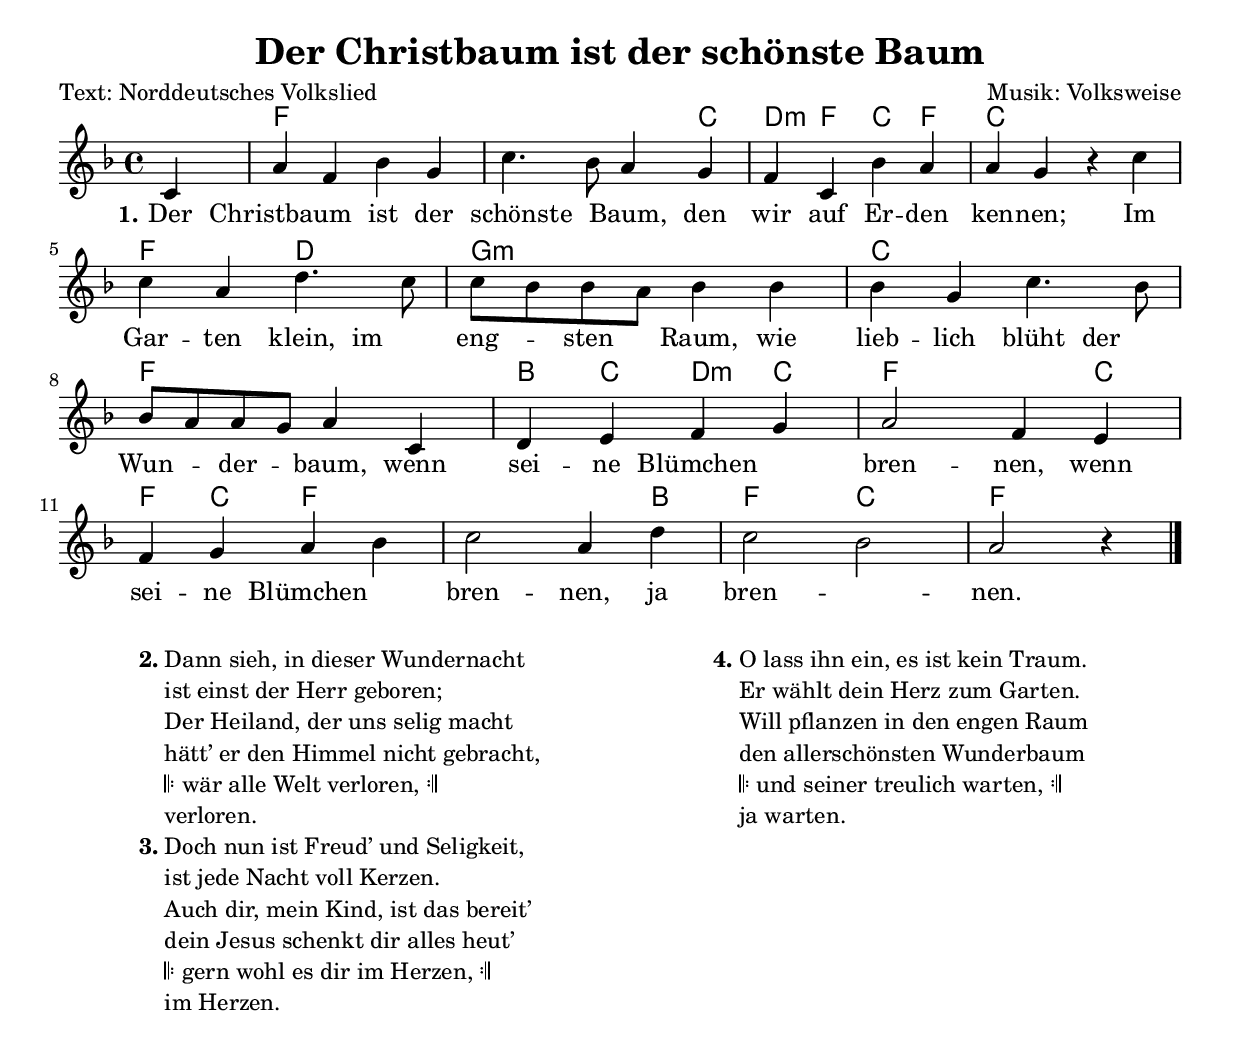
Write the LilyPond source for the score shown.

\version "2.12.3"
\header {
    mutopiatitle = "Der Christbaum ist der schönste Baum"
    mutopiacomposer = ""
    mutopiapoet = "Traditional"
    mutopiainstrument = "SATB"
    date = "19th century"
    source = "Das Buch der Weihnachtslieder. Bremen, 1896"
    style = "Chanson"
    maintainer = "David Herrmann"
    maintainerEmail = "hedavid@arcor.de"
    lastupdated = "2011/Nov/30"
    title = "Der Christbaum ist der schönste Baum"
    poet = "Text: Norddeutsches Volkslied"
    composer = "Musik: Volksweise"
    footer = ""
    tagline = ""
    id = "84784a0153ca7d5c98a186c76c4601691d4e435c"
}

\include "deutsch.ly"
\include "default.ly"

verseeins= \lyricmode {
	\set stanza = #"1."
	Der Christbaum2 ist4 der4 schöns -- te Baum,
	den wir auf Er -- den ken -- nen; ___
	Im Gar -- ten klein, im eng -- sten Raum,
	wie lieb -- lich blüht der Wun -- der -- baum,
	wenn sei -- ne Blümchen2 bren2 -- nen,4
	wenn sei -- ne Blümchen2 bren2 -- nen,4 ja bren1 -- nen.2.
}

Akkorde = \chords {
	\germanChords
	\set chordChanges = ##t
	\partial 4
	s4
	f f f f
	f4. f8 f4 c
	d:m f c f
	c c s c
	f f d4. d8
	g8:m g:m g:m g:m g4:m g:m
	c c c4. c8
	f f f f f4 f
	b c d:m c
	f2 f4 c
	f c f f
	f2 f4 b
	f2 c
	f s4
}

Melodie =
	\relative c' {
	\clef "treble"
	\key f \major
	\time 4/4
	\partial 4
	c4 |
	a' f b g |
	c4. b8 a4 g |
	f c b' a |
	a g r c |
	c a d4. c8 |
	c b b a b4 b |
	b g c4. b8 |
	b a a g a4 c, |
	d e f g |
	a2 f4 e |
	f g a b |
	c2 a4 d |
	c2 b a r4
	\bar "|."
	}

\score{
    \context ChoirStaff {
        <<
	\new ChordNames { \Akkorde }
        \new Staff { \Melodie }
        \new Lyrics {\verseeins }
        >>
    }

\layout{ \context{
           \Voice
        }
         \context{
           \Staff  }
	}


  \midi {
    \context {
      \Score
      tempoWholesPerMinute = #(ly:make-moment 120 4)
      }
    }
}
\markup {
   \fill-line{
    \hspace #0.1 
     \column {
      \line { \bold "2."
        \column {
          "Dann sieh, in dieser Wundernacht"
          "ist einst der Herr geboren;"
          "Der Heiland, der uns selig macht"
          "hätt’ er den Himmel nicht gebracht,"
          \line {
            \char ##x1D106
            "wär alle Welt verloren,"
            \char ##x1D107
          }
          "verloren."
        }
      }
      \hspace #0.1 
      \line { \bold "3."
        \column {
          "Doch nun ist Freud’ und Seligkeit,"
          "ist jede Nacht voll Kerzen."
          "Auch dir, mein Kind, ist das bereit’"
          "dein Jesus schenkt dir alles heut’"
          \line {
            \char ##x1D106
            "gern wohl es dir im Herzen,"
            \char ##x1D107
          }
          "im Herzen."
        }
     }}
    \hspace #0.1  
     \column {
      \line { \bold "4."
        \column {
          "O lass ihn ein, es ist kein Traum."
          "Er wählt dein Herz zum Garten."
          "Will pflanzen in den engen Raum"
          "den allerschönsten Wunderbaum"
          \line {
            \char ##x1D106
            "und seiner treulich warten,"
            \char ##x1D107
          }
          "ja warten."
        }
      }
    }
  \hspace #0.1 
  }
}
